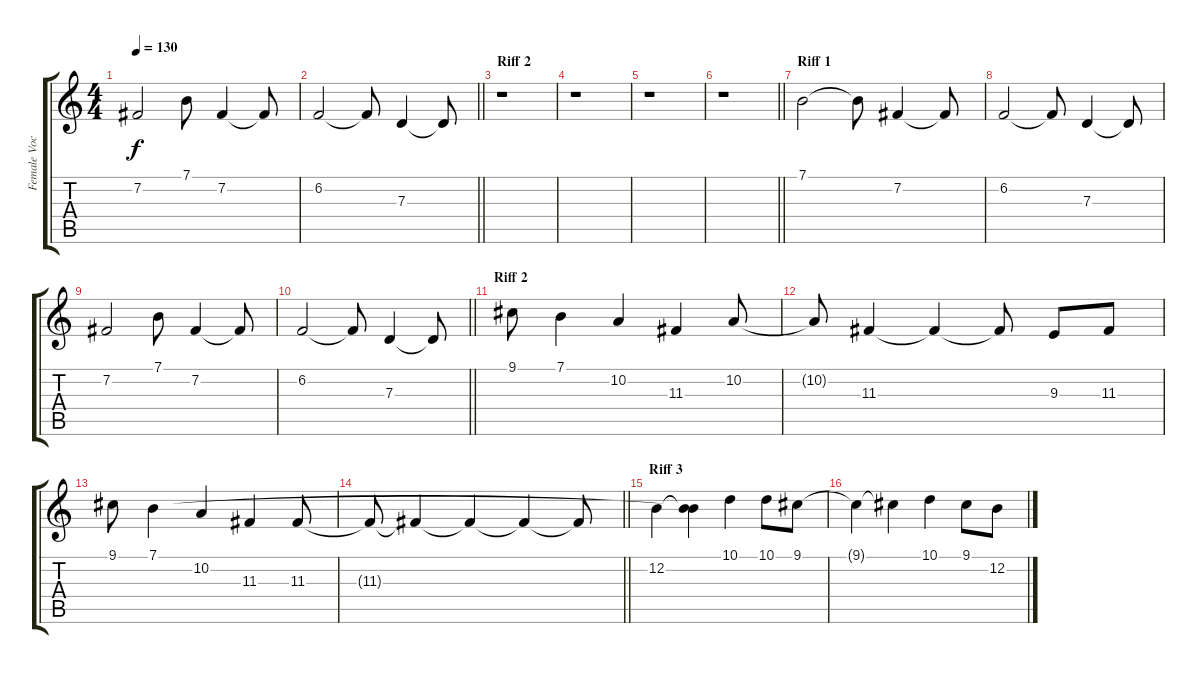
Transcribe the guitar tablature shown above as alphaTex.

\track ("Female Vocals" "Female Voc") {instrument lead6voice}
\staff {score tabs}
\tuning (E4 B3 G3 D3 A2 E2) {hide}
\ts (4 4)
\tempo 130
\clef g2
\ks c
7.2.2{dy f} 7.1.8 7.2.4 7.2{t}.8 |
\barLineRight lightlight
6.2.2 6.2{t}.8 7.3.4 7.3{t}.8 |
\section ("" "Riff 2")
r.1 |
r.1 |
r.1 |
\barLineRight lightlight
r.1 |
\section ("" "Riff 1")
7.1.2 7.1{t}.8 7.2.4 7.2{t}.8 |
6.2.2 6.2{t}.8 7.3.4 7.3{t}.8 |
7.2.2 7.1.8 7.2.4 7.2{t}.8 |
\barLineRight lightlight
6.2.2 6.2{t}.8 7.3.4 7.3{t}.8 |
\section ("" "Riff 2")
9.1.8 7.1.4 10.2.4 11.3.4 10.2.8 |
10.2{t}.8 11.3.4 11.3{t}.4 11.3{t}.8 9.3.8 11.3.8 |
9.1.8 7.1.4 10.2.4 11.3.4 11.3.8 |
\barLineRight lightlight
11.3{t}.8 11.3{t}.4 11.3{t}.4 11.3{t}.4 11.3{t}.8 |
\section ("" "Riff 3")
12.2.4 (7.1{t} 12.2{t}).4 10.1.4 10.1.8 9.1.8 |
9.1{t}.4 9.1{t}.4 10.1.4 9.1.8 12.2.8
